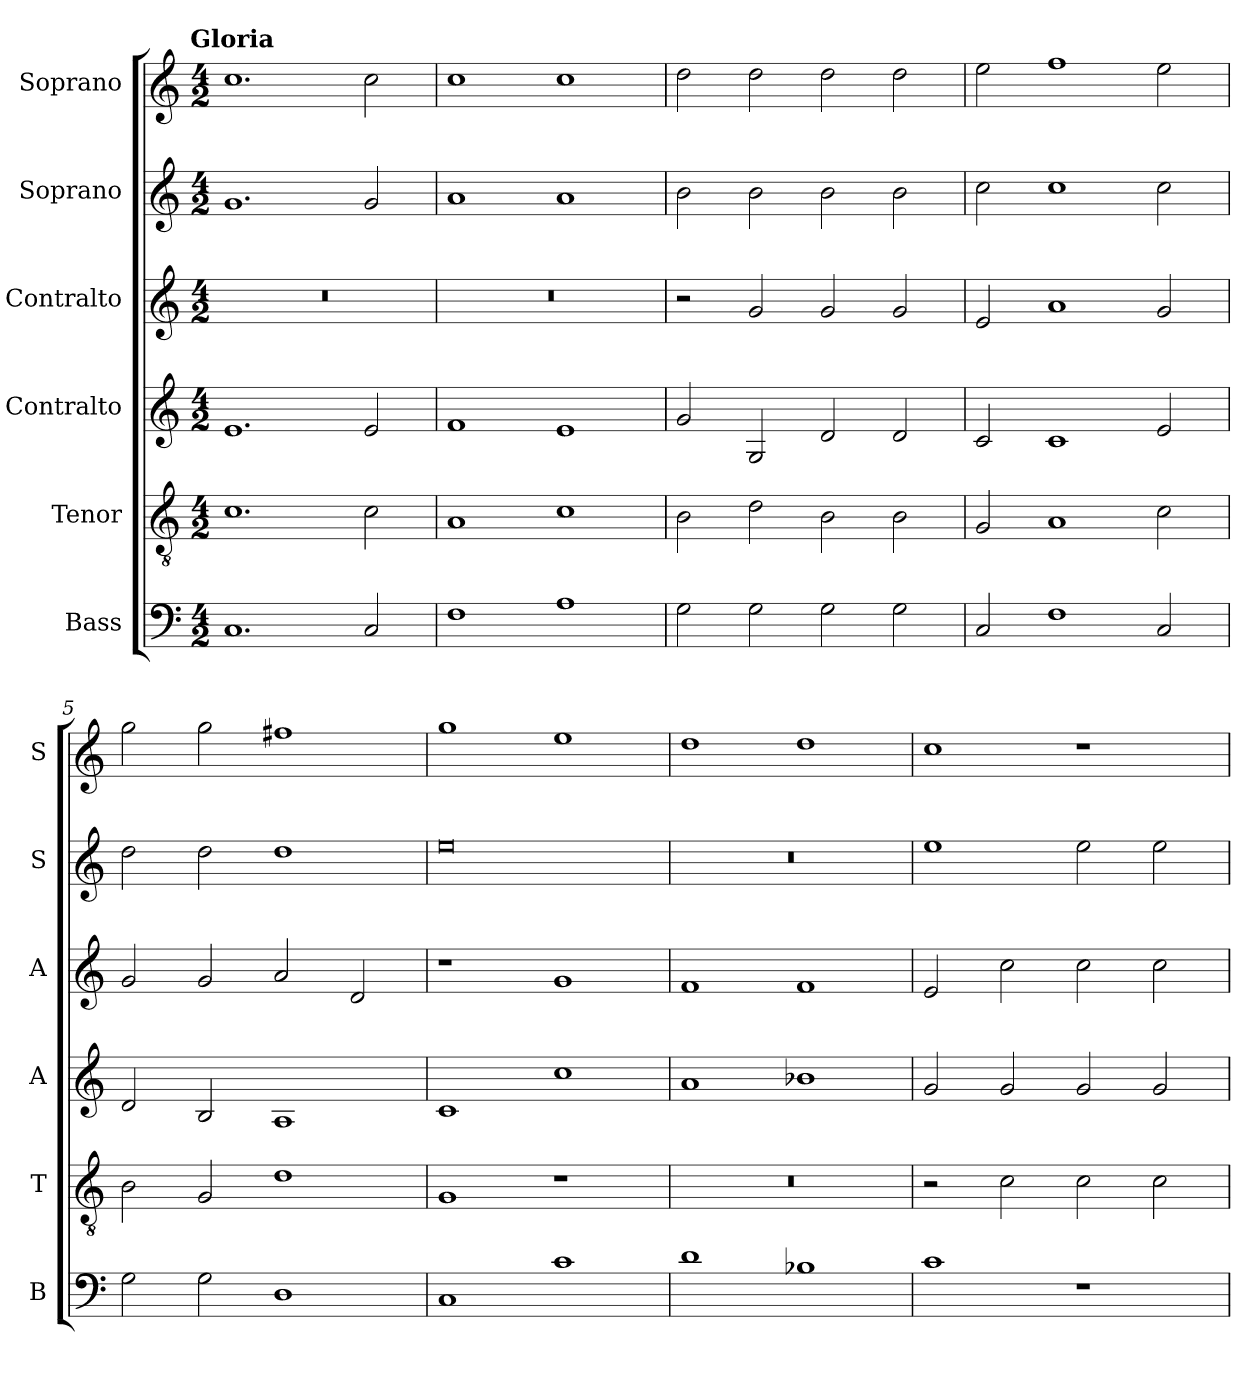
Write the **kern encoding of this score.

**kern	**kern	**kern	**kern	**kern	**kern
*part6	*part5	*part4	*part3	*part2	*part1
*staff6	*staff5	*staff4	*staff3	*staff2	*staff1
*I"Bass	*I"Tenor	*I"Contralto	*I"Contralto	*I"Soprano	*I"Soprano
*I'B	*I'T	*I'A	*I'A	*I'S	*I'S
*clefF4	*clefGv2	*clefG2	*clefG2	*clefG2	*clefG2
*k[]	*k[]	*k[]	*k[]	*k[]	*k[]
*C:ion	*C:ion	*C:ion	*C:ion	*C:ion	*C:ion
!!LO:TX:omd:t=Gloria
*M4/2	*M4/2	*M4/2	*M4/2	*M4/2	*M4/2
=1	=1	=1	=1	=1	=1
1.C	1.c	1.e	0r	1.g	1.cc
2C	2c	2e	.	2g	2cc
=2	=2	=2	=2	=2	=2
1F	1A	1f	0r	1a	1cc
1A	1c	1e	.	1a	1cc
=3	=3	=3	=3	=3	=3
2G	2B	2g	2r	2b	2dd
2G	2d	2G	2g	2b	2dd
2G	2B	2d	2g	2b	2dd
2G	2B	2d	2g	2b	2dd
=4	=4	=4	=4	=4	=4
2C	2G	2c	2e	2cc	2ee
1F	1A	1c	1a	1cc	1ff
2C	2c	2e	2g	2cc	2ee
=5	=5	=5	=5	=5	=5
2G	2B	2d	2g	2dd	2gg
2G	2G	2B	2g	2dd	2gg
1D	1d	1A	2a	1dd	1ff#X
.	.	.	2d	.	.
=6	=6	=6	=6	=6	=6
1C	1G	1c	1r	0ee	1gg
1c	1r	1cc	1g	.	1ee
=7	=7	=7	=7	=7	=7
1d	0r	1a	1f	0r	1dd
1B-X	.	1b-X	1f	.	1dd
=8	=8	=8	=8	=8	=8
1c	2r	2g	2e	1ee	1cc
.	2c	2g	2cc	.	.
1r	2c	2g	2cc	2ee	1r
.	2c	2g	2cc	2ee	.
=	=	=	=	=	=
*-	*-	*-	*-	*-	*-
